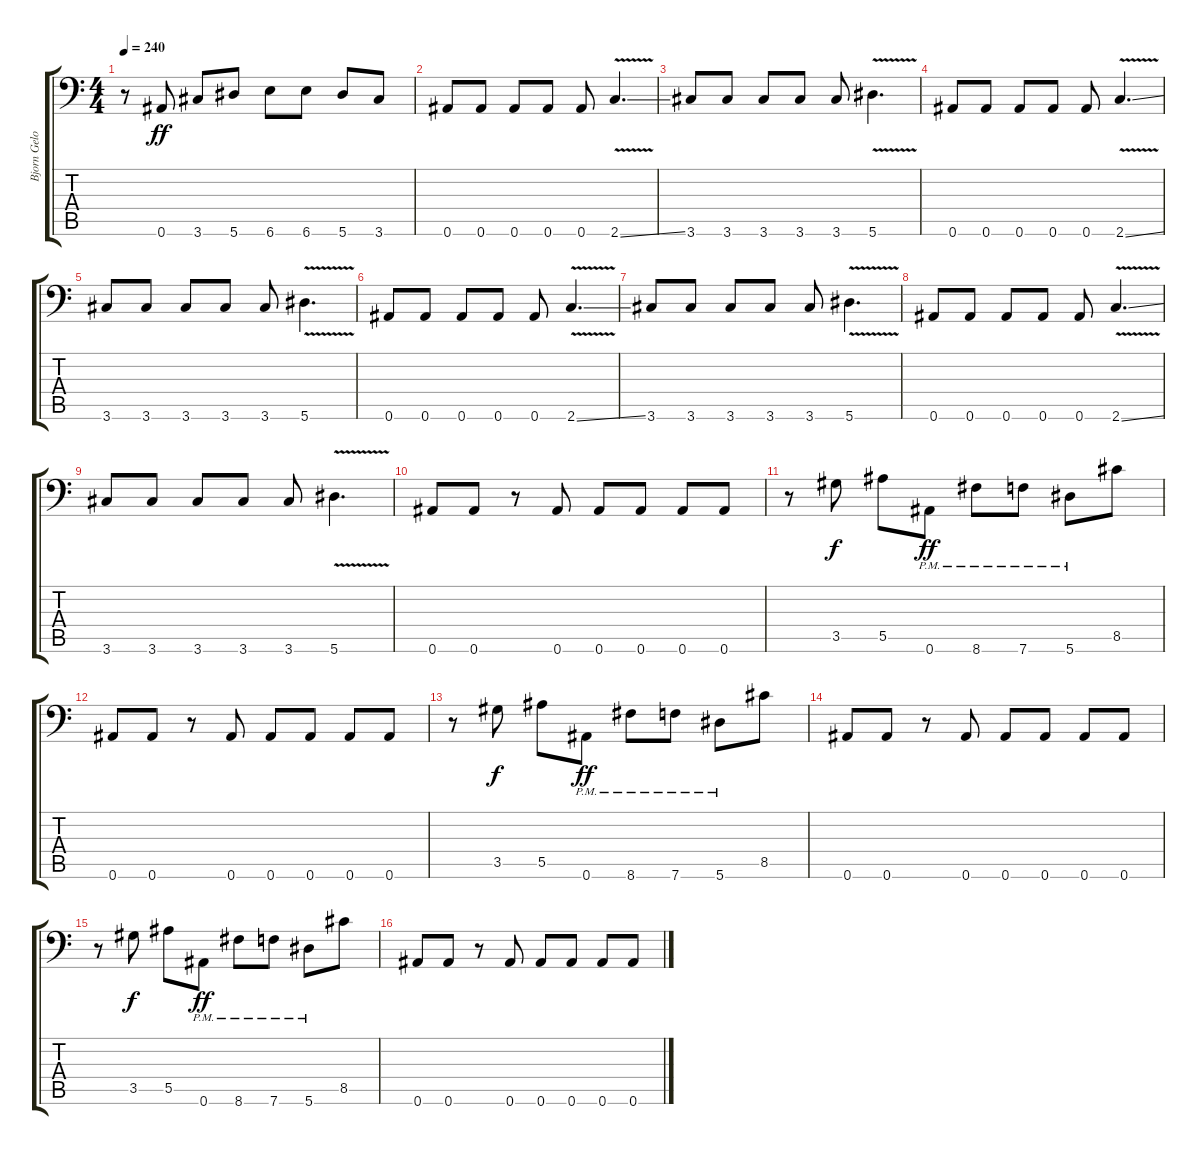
\track ("Bjorn Gelotte" "Bjorn Gelo") {instrument distortionguitar}
\staff {score tabs}
\tuning (C4 G3 Eb3 Bb2 F2 Bb1) {hide}
\ts (4 4)
\tempo 240
\clef f4
\ks c
r.8{dy ff} 0.6.8 3.6.8 5.6.8 6.6.8 6.6.8 5.6.8 3.6.8 |
0.6.8 0.6.8 0.6.8 0.6.8 0.6.8 2.6{v ss}.4{d} |
3.6.8 3.6.8 3.6.8 3.6.8 3.6.8 5.6{v}.4{d} |
0.6.8 0.6.8 0.6.8 0.6.8 0.6.8 2.6{v ss}.4{d} |
3.6.8 3.6.8 3.6.8 3.6.8 3.6.8 5.6{v}.4{d} |
0.6.8 0.6.8 0.6.8 0.6.8 0.6.8 2.6{v ss}.4{d} |
3.6.8 3.6.8 3.6.8 3.6.8 3.6.8 5.6{v}.4{d} |
0.6.8 0.6.8 0.6.8 0.6.8 0.6.8 2.6{v ss}.4{d} |
3.6.8 3.6.8 3.6.8 3.6.8 3.6.8 5.6{v}.4{d} |
0.6.8 0.6.8 r.8 0.6.8 0.6.8 0.6.8 0.6.8 0.6.8 |
r.8 3.5.8{dy f} 5.5.8 0.6{pm}.8{dy ff} 8.6{pm}.8 7.6{pm}.8 5.6{pm}.8 8.5.8 |
0.6.8 0.6.8 r.8 0.6.8 0.6.8 0.6.8 0.6.8 0.6.8 |
r.8 3.5.8{dy f} 5.5.8 0.6{pm}.8{dy ff} 8.6{pm}.8 7.6{pm}.8 5.6{pm}.8 8.5.8 |
0.6.8 0.6.8 r.8 0.6.8 0.6.8 0.6.8 0.6.8 0.6.8 |
r.8 3.5.8{dy f} 5.5.8 0.6{pm}.8{dy ff} 8.6{pm}.8 7.6{pm}.8 5.6{pm}.8 8.5.8 |
0.6.8 0.6.8 r.8 0.6.8 0.6.8 0.6.8 0.6.8 0.6.8
